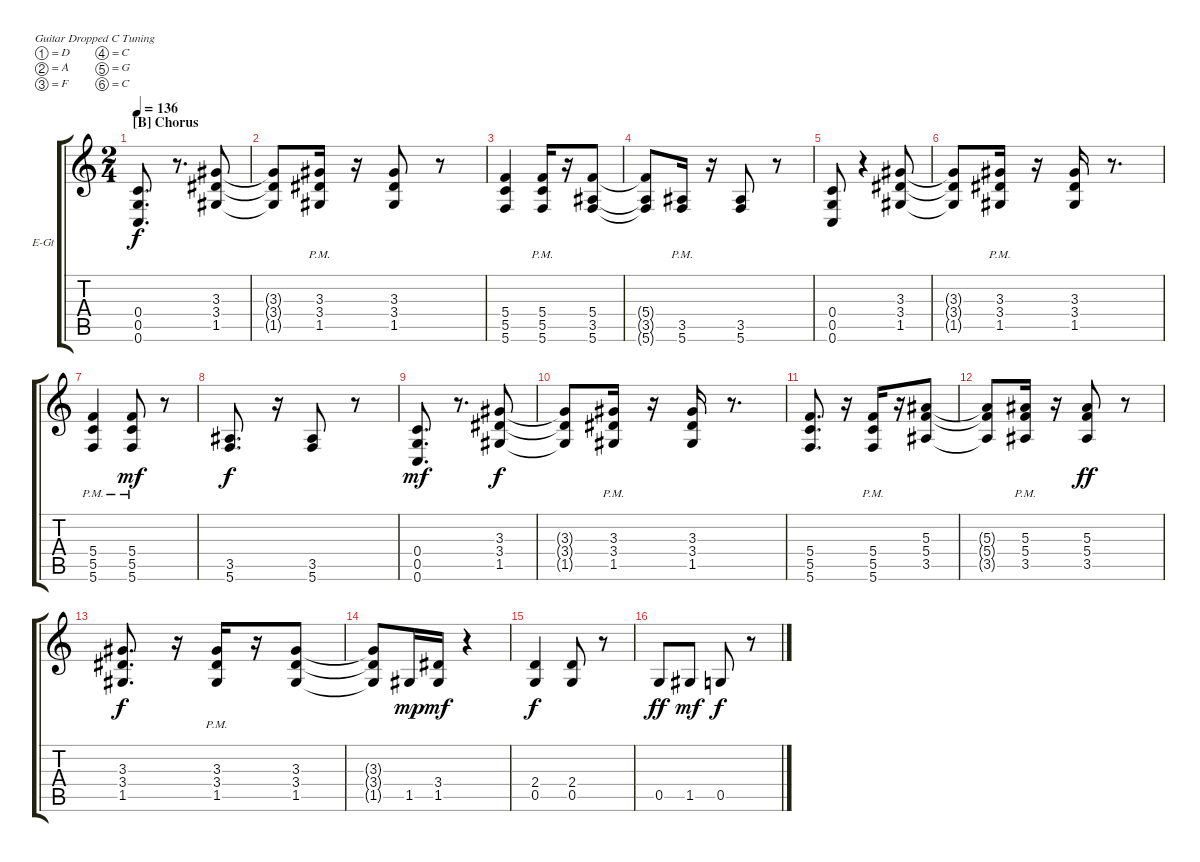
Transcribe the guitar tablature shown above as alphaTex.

\bracketExtendMode groupsimilarinstruments
\firstSystemTrackNameOrientation horizontal
\otherSystemsTrackNameOrientation horizontal
\track ("guitar prinicpal (original)" "E-Gt") {instrument distortionguitar}
\staff {score tabs}
\tuning (D4 A3 F3 C3 G2 C2)
\ts (2 4)
\section ("B" "Chorus")
\tempo 136
\clef g2
\scale
0.5
\ks c
(0.4 0.5 0.6).8{d dy f} r.8{d} (3.3 3.4 1.5).8 |
\scale
0.5 (3.3{t} 3.4{t} 1.5{t}).8 (3.3{pm} 3.4{pm} 1.5{pm}).16 r.16 (3.3 3.4 1.5).8 r.8 |
\scale
0.5 (5.4 5.5 5.6).4 (5.4{pm} 5.5{pm} 5.6{pm}).16 r.16 (5.4 3.5 5.6).8 |
\scale
0.5 (5.4{t} 3.5{t} 5.6{t}).8 (3.5{pm} 5.6{pm}).16 r.16 (3.5 5.6).8 r.8 |
\scale
0.5 (0.4 0.5 0.6).8 r.4 (3.3 3.4 1.5).8 |
\scale
0.5 (3.3{t} 3.4{t} 1.5{t}).8 (3.3{pm} 3.4{pm} 1.5{pm}).16 r.16 (3.3 3.4 1.5).16 r.8{d} |
\scale
0.5 (5.4{pm} 5.5{pm} 5.6{pm}).4 (5.4{pm} 5.5{pm} 5.6{pm}).8{dy mf} r.8 |
\scale
0.5 (3.5 5.6).8{d dy f} r.16 (3.5 5.6).8 r.8 |
\scale
0.5 (0.4 0.5 0.6).8{d dy mf} r.8{d} (3.3 3.4 1.5).8{dy f} |
\scale
0.5 (3.3{t} 3.4{t} 1.5{t}).8 (3.3{pm} 3.4{pm} 1.5).16 r.16 (3.3 3.4 1.5).16 r.8{d} |
\scale
0.5 (5.4 5.5 5.6).8{d} r.16 (5.4{pm} 5.5{pm} 5.6{pm}).16 r.16 (5.3 5.4 3.5).8 |
\scale
0.5 (5.3{t} 5.4{t} 3.5{t}).8 (5.3{pm} 5.4{pm} 3.5{pm}).16 r.16 (5.3 5.4 3.5).8{dy ff} r.8 |
\scale
0.5 (3.3 3.4 1.5).8{d dy f} r.16 (3.3{pm} 3.4{pm} 1.5{pm}).16 r.16 (3.3 3.4 1.5).8 |
\scale
0.5 (3.3{t} 3.4{t} 1.5{t}).8 1.5.16{dy mp} (3.4 1.5).16{dy mf} r.4 |
\scale
0.5 (2.4 0.5).4{dy f} (2.4 0.5).8 r.8 |
\scale
0.5 0.5.8{dy ff} 1.5.8{dy mf} 0.5.8{dy f} r.8
